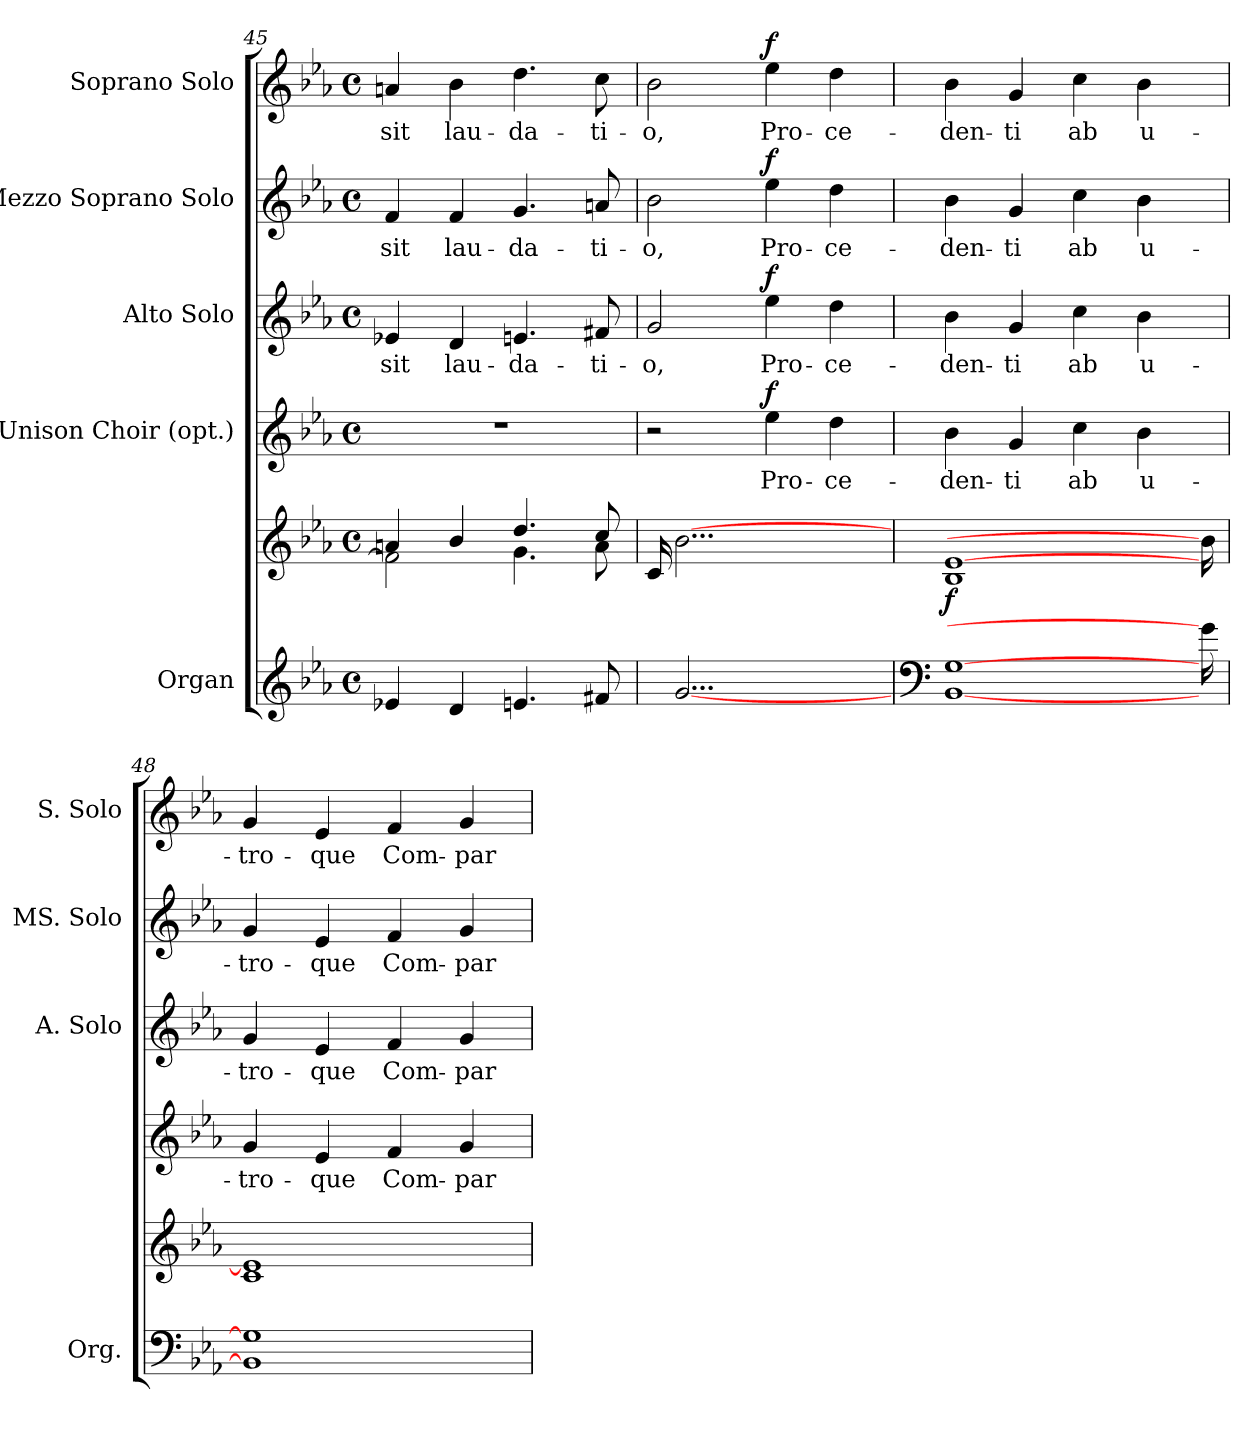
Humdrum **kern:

**kern	**kern	**dynam	**kern	**text	**dynam	**kern	**text	**dynam	**kern	**text	**dynam	**kern	**text	**dynam
*part5	*part5	*part5	*part4	*part4	*part4	*part3	*part3	*part3	*part2	*part2	*part2	*part1	*part1	*part1
*staff6	*staff5	*staff5/6	*staff4	*staff4	*staff4	*staff3	*staff3	*staff3	*staff2	*staff2	*staff2	*staff1	*staff1	*staff1
*I"Organ	*	*	*I"Unison Choir (opt.)	*	*	*I"Alto Solo	*	*	*I"Mezzo Soprano Solo	*	*	*I"Soprano Solo	*	*
*I'Org.	*	*	*	*	*	*I'A. Solo	*	*	*I'MS. Solo	*	*	*I'S. Solo	*	*
*clefG2	*clefG2	*	*clefG2	*	*	*clefG2	*	*	*clefG2	*	*	*clefG2	*	*
*k[b-e-a-]	*k[b-e-a-]	*	*k[b-e-a-]	*	*	*k[b-e-a-]	*	*	*k[b-e-a-]	*	*	*k[b-e-a-]	*	*
*E-:	*E-:	*	*E-:	*	*	*E-:	*	*	*E-:	*	*	*E-:	*	*
*M4/4	*M4/4	*	*M4/4	*	*	*M4/4	*	*	*M4/4	*	*	*M4/4	*	*
*met(c)	*met(c)	*	*met(c)	*	*	*met(c)	*	*	*met(c)	*	*	*met(c)	*	*
=45	=45	=45	=45	=45	=45	=45	=45	=45	=45	=45	=45	=45	=45	=45
*	*^	*	*	*	*	*	*	*	*	*	*	*	*	*
!	!	!	!	!	!	!	!	!LO:LY:b:color=#000000	!	!	!	!	!	!	!
!	!	!	!	!	!	!	!	!	!	!	!LO:LY:b:color=#000000	!	!	!	!
!	!	!	!	!	!	!	!	!	!	!	!	!	!	!LO:LY:b:color=#000000	!
4e-Xi/	4ani/	2fi\]	.	1r	.	.	4e-Xi/	sit	.	4fi/	sit	.	4ani/	sit	.
!	!	!	!	!	!	!	!	!LO:LY:b:color=#000000	!	!	!	!	!	!	!
!	!	!	!	!	!	!	!	!	!	!	!LO:LY:b:color=#000000	!	!	!	!
!	!	!	!	!	!	!	!	!	!	!	!	!	!	!LO:LY:b:color=#000000	!
4di/	4b-i/	.	.	.	.	.	4di/	lau-	.	4fi/	lau-	.	4b-i\	lau-	.
!	!	!	!	!	!	!	!	!LO:LY:b:color=#000000	!	!	!	!	!	!	!
!	!	!	!	!	!	!	!	!	!	!	!LO:LY:b:color=#000000	!	!	!	!
!	!	!	!	!	!	!	!	!	!	!	!	!	!	!LO:LY:b:color=#000000	!
4.eni/	4.ddi/	4.gi\	.	.	.	.	4.eni/	-da-	.	4.gi/	-da-	.	4.ddi\	-da-	.
!	!	!	!	!	!	!	!	!LO:LY:b:color=#000000	!	!	!	!	!	!	!
!	!	!	!	!	!	!	!	!	!	!	!LO:LY:b:color=#000000	!	!	!	!
!	!	!	!	!	!	!	!	!	!	!	!	!	!	!LO:LY:b:color=#000000	!
8f#Xi/	8cci/	8ai\	.	.	.	.	8f#Xi/	-ti-	.	8ani/	-ti-	.	8cci\	-ti-	.
*	*v	*v	*	*	*	*	*	*	*	*	*	*	*	*	*
=46	=46	=46	=46	=46	=46	=46	=46	=46	=46	=46	=46	=46	=46	=46
*	*^	*	*	*	*	*	*	*	*	*	*	*	*	*
!	!	!	!	!	!	!	!	!LO:LY:b:color=#000000	!	!	!	!	!	!	!
*	*v	*v	*	*	*	*	*	*	*	*	*	*	*	*	*
*	*^	*	*	*	*	*	*	*	*	*	*	*	*	*
!	!	!	!	!	!	!	!	!	!	!	!LO:LY:b:color=#000000	!	!	!	!
*	*v	*v	*	*	*	*	*	*	*	*	*	*	*	*	*
*	*^	*	*	*	*	*	*	*	*	*	*	*	*	*
!	!	!	!	!	!	!	!	!	!	!	!	!	!	!LO:LY:b:color=#000000	!
*	*v	*v	*	*	*	*	*	*	*	*	*	*	*	*	*
16ryy	16ci/	.	2r	.	.	2gi/	-o,	.	2b-i\	-o,	.	2b-i\	-o,	.
[2...gi	[2...b-i	.	.	.	.	.	.	.	.	.	.	.	.	.
!	!	!	!	!LO:LY:b:color=#000000	!	!	!	!	!	!	!	!	!	!
!	!	!	!	!	!	!	!LO:LY:b:color=#000000	!	!	!	!	!	!	!
!	!	!	!	!	!	!	!	!	!	!LO:LY:b:color=#000000	!	!	!	!
!	!	!	!	!	!	!	!	!	!	!	!	!	!LO:LY:b:color=#000000	!
.	.	.	4ee-i\	Pro-	f	4ee-i\	Pro-	f	4ee-i\	Pro-	f	4ee-i\	Pro-	f
!	!	!	!	!LO:LY:b:color=#000000	!	!	!	!	!	!	!	!	!	!
!	!	!	!	!	!	!	!LO:LY:b:color=#000000	!	!	!	!	!	!	!
!	!	!	!	!	!	!	!	!	!	!LO:LY:b:color=#000000	!	!	!	!
!	!	!	!	!	!	!	!	!	!	!	!	!	!LO:LY:b:color=#000000	!
.	.	.	4ddi\	-ce-	.	4ddi\	-ce-	.	4ddi\	-ce-	.	4ddi\	-ce-	.
=47	=47	=47	=47	=47	=47	=47	=47	=47	=47	=47	=47	=47	=47	=47
*clefF4	*	*	*	*	*	*	*	*	*	*	*	*	*	*
!	!	!	!	!LO:LY:b:color=#000000	!	!	!	!	!	!	!	!	!	!
!	!	!	!	!	!	!	!LO:LY:b:color=#000000	!	!	!	!	!	!	!
!	!	!	!	!	!	!	!	!	!	!LO:LY:b:color=#000000	!	!	!	!
!	!	!	!	!	!	!	!	!	!	!	!	!	!LO:LY:b:color=#000000	!
[1BB-i [1Gi	1B-i [1e-i	f	4b-i\	-den-	.	4b-i\	-den-	.	4b-i\	-den-	.	4b-i\	-den-	.
!	!	!	!	!LO:LY:b:color=#000000	!	!	!	!	!	!	!	!	!	!
!	!	!	!	!	!	!	!LO:LY:b:color=#000000	!	!	!	!	!	!	!
!	!	!	!	!	!	!	!	!	!	!LO:LY:b:color=#000000	!	!	!	!
!	!	!	!	!	!	!	!	!	!	!	!	!	!LO:LY:b:color=#000000	!
.	.	.	4gi/	-ti	.	4gi/	-ti	.	4gi/	-ti	.	4gi/	-ti	.
!	!	!	!	!LO:LY:b:color=#000000	!	!	!	!	!	!	!	!	!	!
!	!	!	!	!	!	!	!LO:LY:b:color=#000000	!	!	!	!	!	!	!
!	!	!	!	!	!	!	!	!	!	!LO:LY:b:color=#000000	!	!	!	!
!	!	!	!	!	!	!	!	!	!	!	!	!	!LO:LY:b:color=#000000	!
.	.	.	4cci\	ab	.	4cci\	ab	.	4cci\	ab	.	4cci\	ab	.
!	!	!	!	!LO:LY:b:color=#000000	!	!	!	!	!	!	!	!	!	!
!	!	!	!	!	!	!	!LO:LY:b:color=#000000	!	!	!	!	!	!	!
!	!	!	!	!	!	!	!	!	!	!LO:LY:b:color=#000000	!	!	!	!
!	!	!	!	!	!	!	!	!	!	!	!	!	!LO:LY:b:color=#000000	!
.	.	.	4b-i\	u-	.	4b-i\	u-	.	4b-i\	u-	.	4b-i\	u-	.
16gi]	16b-i]	.	16ryy	.	.	16ryy	.	.	16ryy	.	.	16ryy	.	.
=48	=48	=48	=48	=48	=48	=48	=48	=48	=48	=48	=48	=48	=48	=48
!	!	!	!	!LO:LY:b:color=#000000	!	!	!	!	!	!	!	!	!	!
!	!	!	!	!	!	!	!LO:LY:b:color=#000000	!	!	!	!	!	!	!
!	!	!	!	!	!	!	!	!	!	!LO:LY:b:color=#000000	!	!	!	!
!	!	!	!	!	!	!	!	!	!	!	!	!	!LO:LY:b:color=#000000	!
1BB-i] 1Gi]	1ci 1e-i]	.	4gi/	-tro-	.	4gi/	-tro-	.	4gi/	-tro-	.	4gi/	-tro-	.
!	!	!	!	!LO:LY:b:color=#000000	!	!	!	!	!	!	!	!	!	!
!	!	!	!	!	!	!	!LO:LY:b:color=#000000	!	!	!	!	!	!	!
!	!	!	!	!	!	!	!	!	!	!LO:LY:b:color=#000000	!	!	!	!
!	!	!	!	!	!	!	!	!	!	!	!	!	!LO:LY:b:color=#000000	!
.	.	.	4e-i/	-que	.	4e-i/	-que	.	4e-i/	-que	.	4e-i/	-que	.
!	!	!	!	!LO:LY:b:color=#000000	!	!	!	!	!	!	!	!	!	!
!	!	!	!	!	!	!	!LO:LY:b:color=#000000	!	!	!	!	!	!	!
!	!	!	!	!	!	!	!	!	!	!LO:LY:b:color=#000000	!	!	!	!
!	!	!	!	!	!	!	!	!	!	!	!	!	!LO:LY:b:color=#000000	!
.	.	.	4fi/	Com-	.	4fi/	Com-	.	4fi/	Com-	.	4fi/	Com-	.
!	!	!	!	!LO:LY:b:color=#000000	!	!	!	!	!	!	!	!	!	!
!	!	!	!	!	!	!	!LO:LY:b:color=#000000	!	!	!	!	!	!	!
!	!	!	!	!	!	!	!	!	!	!LO:LY:b:color=#000000	!	!	!	!
!	!	!	!	!	!	!	!	!	!	!	!	!	!LO:LY:b:color=#000000	!
.	.	.	4gi/	-par	.	4gi/	-par	.	4gi/	-par	.	4gi/	-par	.
=	=	=	=	=	=	=	=	=	=	=	=	=	=	=
*-	*-	*-	*-	*-	*-	*-	*-	*-	*-	*-	*-	*-	*-	*-
